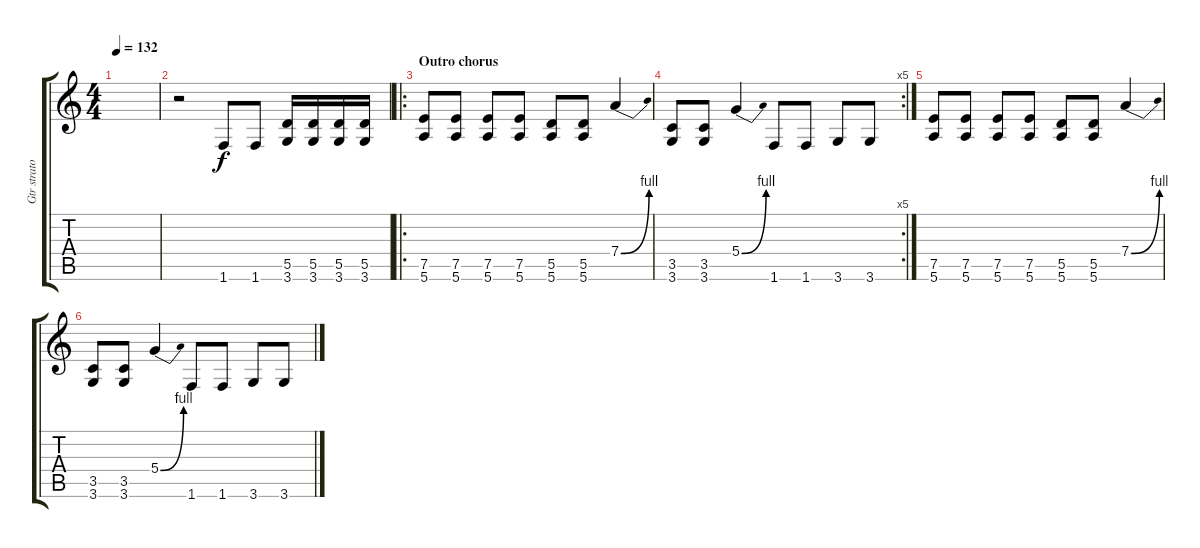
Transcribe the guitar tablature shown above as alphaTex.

\track ("Gtr strato disto" "Gtr strato") {instrument distortionguitar}
\staff {score tabs}
\tuning (E4 B3 G3 D3 A2 E2) {hide}
\ts (4 4)
\tempo 132
\clef g2
\ks c
|
r.2 1.6.8 1.6.8 (5.5 3.6).16 (5.5 3.6).16 (5.5 3.6).16 (5.5 3.6).16 |
\ro
\section ("" "Outro chorus")
(7.5 5.6).8 (7.5 5.6).8{instrument distortionguitar} (7.5 5.6).8 (7.5 5.6).8 (5.5 5.6).8 (5.5 5.6).8 7.4{be (bend 0 0 60 4)}.4 |
\rc 5
(3.5 3.6).8 (3.5 3.6).8 5.4{be (bend 0 0 60 4)}.4 1.6.8 1.6.8 3.6.8 3.6.8 |
(7.5 5.6).8{volume 0} (7.5 5.6).8 (7.5 5.6).8 (7.5 5.6).8 (5.5 5.6).8 (5.5 5.6).8 7.4{be (bend 0 0 60 4)}.4 |
(3.5 3.6).8 (3.5 3.6).8 5.4{be (bend 0 0 60 4)}.4 1.6.8 1.6.8 3.6.8 3.6.8
